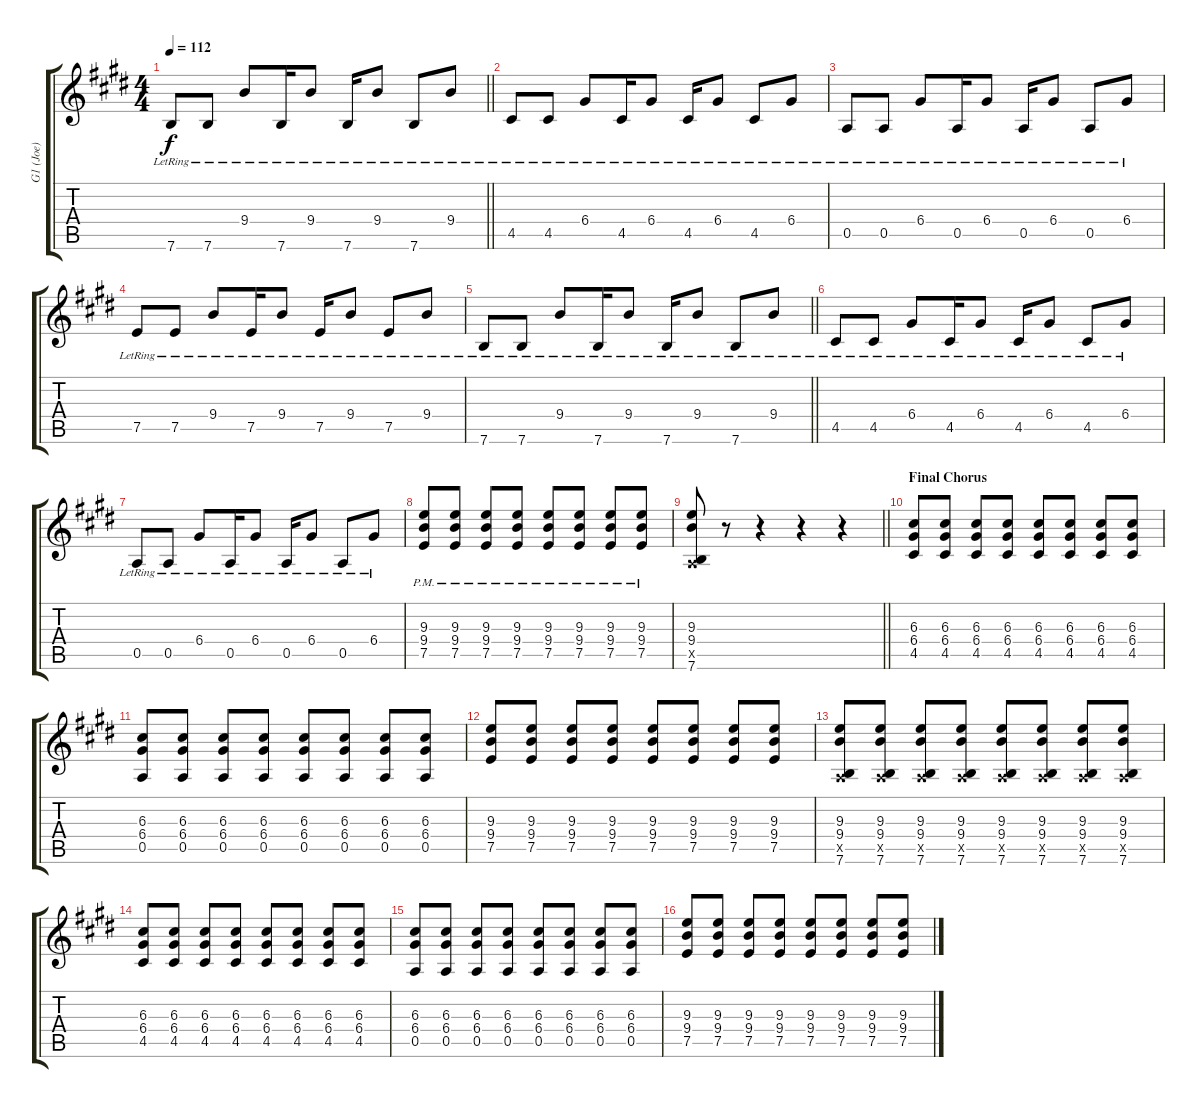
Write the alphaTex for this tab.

\track ("G1 (Joe)" "G1 (Joe)") {instrument distortionguitar}
\staff {score tabs}
\tuning (E4 B3 G3 D3 A2 E2) {hide}
\ts (4 4)
\tempo 112
\clef g2
\barLineRight lightlight
\ks e
7.6{lr}.8{dy f} 7.6{lr}.8 9.4{lr}.8 7.6{lr}.16 9.4{lr}.8 7.6{lr}.16 9.4{lr}.8 7.6{lr}.8 9.4{lr}.8 |
4.5{lr}.8 4.5{lr}.8 6.4{lr}.8 4.5{lr}.16 6.4{lr}.8 4.5{lr}.16 6.4{lr}.8 4.5{lr}.8 6.4{lr}.8 |
0.5{lr}.8 0.5{lr}.8 6.4{lr}.8 0.5{lr}.16 6.4{lr}.8 0.5{lr}.16 6.4{lr}.8 0.5{lr}.8 6.4{lr}.8 |
7.5{lr}.8 7.5{lr}.8 9.4{lr}.8 7.5{lr}.16 9.4{lr}.8 7.5{lr}.16 9.4{lr}.8 7.5{lr}.8 9.4{lr}.8 |
\barLineRight lightlight
7.6{lr}.8 7.6{lr}.8 9.4{lr}.8 7.6{lr}.16 9.4{lr}.8 7.6{lr}.16 9.4{lr}.8 7.6{lr}.8 9.4{lr}.8 |
4.5{lr}.8 4.5{lr}.8 6.4{lr}.8 4.5{lr}.16 6.4{lr}.8 4.5{lr}.16 6.4{lr}.8 4.5{lr}.8 6.4{lr}.8 |
0.5{lr}.8 0.5{lr}.8 6.4{lr}.8 0.5{lr}.16 6.4{lr}.8 0.5{lr}.16 6.4{lr}.8 0.5{lr}.8 6.4{lr}.8 |
(9.3{pm} 9.4 7.5).8 (9.3{pm} 9.4 7.5).8 (9.3{pm} 9.4 7.5).8 (9.3{pm} 9.4 7.5).8 (9.3{pm} 9.4 7.5).8 (9.3{pm} 9.4 7.5).8 (9.3{pm} 9.4 7.5).8 (9.3{pm} 9.4 7.5).8 |
\barLineRight lightlight
(9.3 9.4 0.5{x} 7.6).8 r.8 r.4 r.4 r.4 |
\section ("" "Final Chorus")
(6.3 6.4 4.5).8 (6.3 6.4 4.5).8 (6.3 6.4 4.5).8 (6.3 6.4 4.5).8 (6.3 6.4 4.5).8 (6.3 6.4 4.5).8 (6.3 6.4 4.5).8 (6.3 6.4 4.5).8 |
(6.3 6.4 0.5).8 (6.3 6.4 0.5).8 (6.3 6.4 0.5).8 (6.3 6.4 0.5).8 (6.3 6.4 0.5).8 (6.3 6.4 0.5).8 (6.3 6.4 0.5).8 (6.3 6.4 0.5).8 |
(9.3 9.4 7.5).8 (9.3 9.4 7.5).8 (9.3 9.4 7.5).8 (9.3 9.4 7.5).8 (9.3 9.4 7.5).8 (9.3 9.4 7.5).8 (9.3 9.4 7.5).8 (9.3 9.4 7.5).8 |
(9.3 9.4 0.5{x} 7.6).8 (9.3 9.4 0.5{x} 7.6).8 (9.3 9.4 0.5{x} 7.6).8 (9.3 9.4 0.5{x} 7.6).8 (9.3 9.4 0.5{x} 7.6).8 (9.3 9.4 0.5{x} 7.6).8 (9.3 9.4 0.5{x} 7.6).8 (9.3 9.4 0.5{x} 7.6).8 |
(6.3 6.4 4.5).8 (6.3 6.4 4.5).8 (6.3 6.4 4.5).8 (6.3 6.4 4.5).8 (6.3 6.4 4.5).8 (6.3 6.4 4.5).8 (6.3 6.4 4.5).8 (6.3 6.4 4.5).8 |
(6.3 6.4 0.5).8 (6.3 6.4 0.5).8 (6.3 6.4 0.5).8 (6.3 6.4 0.5).8 (6.3 6.4 0.5).8 (6.3 6.4 0.5).8 (6.3 6.4 0.5).8 (6.3 6.4 0.5).8 |
(9.3 9.4 7.5).8 (9.3 9.4 7.5).8 (9.3 9.4 7.5).8 (9.3 9.4 7.5).8 (9.3 9.4 7.5).8 (9.3 9.4 7.5).8 (9.3 9.4 7.5).8 (9.3 9.4 7.5).8
